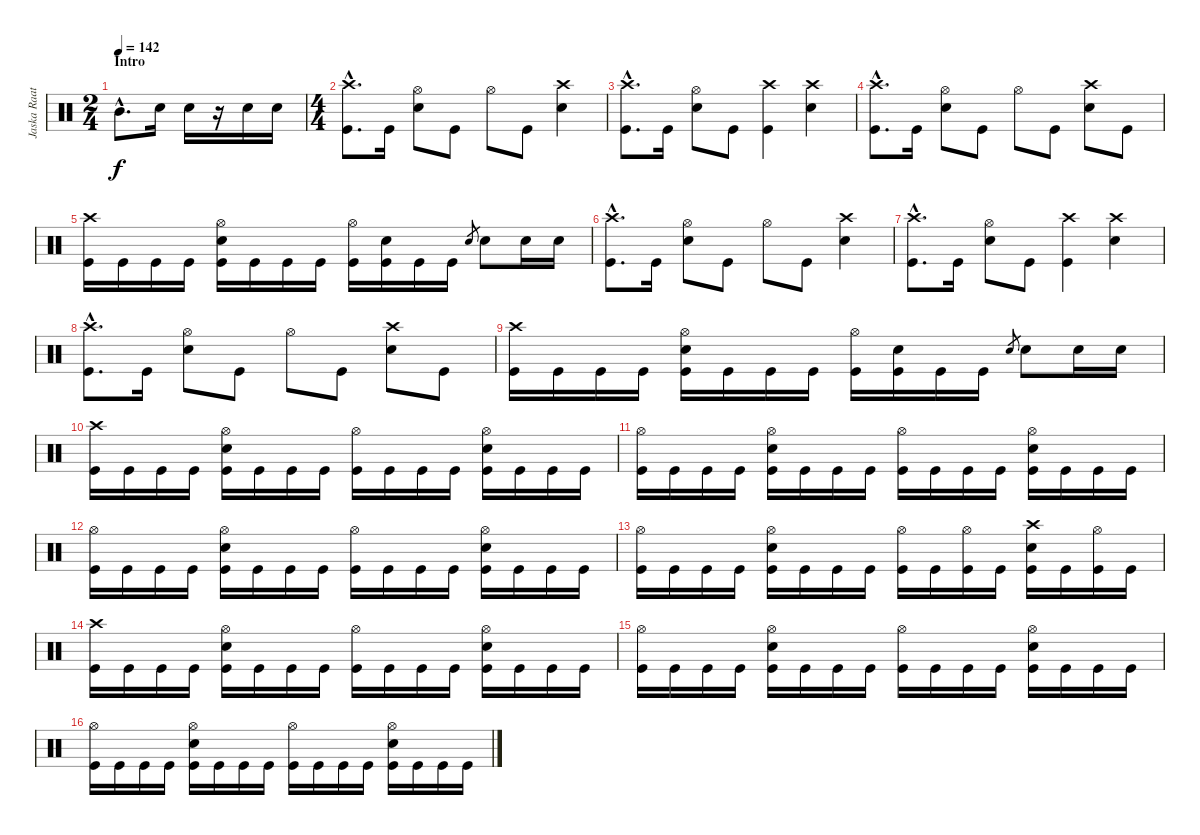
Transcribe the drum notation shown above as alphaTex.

\track ("Jaska Raatikainen" "Jaska Raat") {instrument percussion}
\staff {score}
\articulation defaults
\ts (2 4)
\section ("" "Intro")
\tempo 142
\clef neutral
\ks c "Mid Tom (hit)"{hac}.8{d dy f} "Snare (hit) 2".16 "Snare (hit) 2".16
r.16 "Snare (hit) 2".16 "Snare (hit) 2".16 |
\ts (4 4)
("Crash high (hit)"{hac} "Kick (hit)"{hac}).8{d} "Kick (hit)".16 ("Hi-Hat (open)" "Snare (hit) 2").8 "Kick (hit)".8 "Hi-Hat (open)".8 "Kick (hit)".8 ("Crash high (hit)" "Snare (hit) 2").4 |
("Crash high (hit)"{hac} "Kick (hit)"{hac}).8{d} "Kick (hit)".16 ("Hi-Hat (open)" "Snare (hit) 2").8 "Kick (hit)".8 ("Crash high (hit)" "Kick (hit)").4 ("Crash high (hit)" "Snare (hit) 2").4 |
("Crash high (hit)"{hac} "Kick (hit)"{hac}).8{d} "Kick (hit)".16 ("Hi-Hat (open)" "Snare (hit) 2").8 "Kick (hit)".8 "Hi-Hat (open)".8 "Kick (hit)".8 ("Crash high (hit)" "Snare (hit) 2").8 "Kick (hit)".8 |
("Crash high (hit)" "Kick (hit)").16 "Kick (hit)".16 "Kick (hit)".16 "Kick (hit)".16 ("Hi-Hat (open)" "Snare (hit) 2" "Kick (hit)").16 "Kick (hit)".16 "Kick (hit)".16 "Kick (hit)".16 ("Hi-Hat (open)" "Kick (hit)").16 ("Snare (hit) 2" "Kick (hit)").16 "Kick (hit)".16 "Kick (hit)".16 "Snare (hit) 2".8{gr} "Snare (hit) 2".8 "Snare (hit) 2".16 "Snare (hit) 2".16 |
("Crash high (hit)"{hac} "Kick (hit)"{hac}).8{d} "Kick (hit)".16 ("Hi-Hat (open)" "Snare (hit) 2").8 "Kick (hit)".8 "Hi-Hat (open)".8 "Kick (hit)".8 ("Crash high (hit)" "Snare (hit) 2").4 |
("Crash high (hit)"{hac} "Kick (hit)"{hac}).8{d} "Kick (hit)".16 ("Hi-Hat (open)" "Snare (hit) 2").8 "Kick (hit)".8 ("Crash high (hit)" "Kick (hit)").4 ("Crash high (hit)" "Snare (hit) 2").4 |
("Crash high (hit)"{hac} "Kick (hit)"{hac}).8{d} "Kick (hit)".16 ("Hi-Hat (open)" "Snare (hit) 2").8 "Kick (hit)".8 "Hi-Hat (open)".8 "Kick (hit)".8 ("Crash high (hit)" "Snare (hit) 2").8 "Kick (hit)".8 |
("Crash high (hit)" "Kick (hit)").16 "Kick (hit)".16 "Kick (hit)".16 "Kick (hit)".16 ("Hi-Hat (open)" "Snare (hit) 2" "Kick (hit)").16 "Kick (hit)".16 "Kick (hit)".16 "Kick (hit)".16 ("Hi-Hat (open)" "Kick (hit)").16 ("Snare (hit) 2" "Kick (hit)").16 "Kick (hit)".16 "Kick (hit)".16 "Snare (hit) 2".8{gr} "Snare (hit) 2".8 "Snare (hit) 2".16 "Snare (hit) 2".16 |
("Crash high (hit)" "Kick (hit)").16 "Kick (hit)".16 "Kick (hit)".16 "Kick (hit)".16 ("Hi-Hat (open)" "Snare (hit) 2" "Kick (hit)").16 "Kick (hit)".16 "Kick (hit)".16 "Kick (hit)".16 ("Hi-Hat (open)" "Kick (hit)").16 "Kick (hit)".16 "Kick (hit)".16 "Kick (hit)".16 ("Hi-Hat (open)" "Snare (hit) 2" "Kick (hit)").16 "Kick (hit)".16 "Kick (hit)".16 "Kick (hit)".16 |
("Hi-Hat (open)" "Kick (hit)").16 "Kick (hit)".16 "Kick (hit)".16 "Kick (hit)".16 ("Hi-Hat (open)" "Snare (hit) 2" "Kick (hit)").16 "Kick (hit)".16 "Kick (hit)".16 "Kick (hit)".16 ("Hi-Hat (open)" "Kick (hit)").16 "Kick (hit)".16 "Kick (hit)".16 "Kick (hit)".16 ("Hi-Hat (open)" "Snare (hit) 2" "Kick (hit)").16 "Kick (hit)".16 "Kick (hit)".16 "Kick (hit)".16 |
("Hi-Hat (open)" "Kick (hit)").16 "Kick (hit)".16 "Kick (hit)".16 "Kick (hit)".16 ("Hi-Hat (open)" "Snare (hit) 2" "Kick (hit)").16 "Kick (hit)".16 "Kick (hit)".16 "Kick (hit)".16 ("Hi-Hat (open)" "Kick (hit)").16 "Kick (hit)".16 "Kick (hit)".16 "Kick (hit)".16 ("Hi-Hat (open)" "Snare (hit) 2" "Kick (hit)").16 "Kick (hit)".16 "Kick (hit)".16 "Kick (hit)".16 |
("Hi-Hat (open)" "Kick (hit)").16 "Kick (hit)".16 "Kick (hit)".16 "Kick (hit)".16 ("Hi-Hat (open)" "Snare (hit) 2" "Kick (hit)").16 "Kick (hit)".16 "Kick (hit)".16 "Kick (hit)".16 ("Hi-Hat (open)" "Kick (hit)").16 "Kick (hit)".16 ("Hi-Hat (open)" "Kick (hit)").16 "Kick (hit)".16 ("Crash high (hit)" "Snare (hit) 2" "Kick (hit)").16 "Kick (hit)".16 ("Hi-Hat (open)" "Kick (hit)").16 "Kick (hit)".16 |
("Crash high (hit)" "Kick (hit)").16 "Kick (hit)".16 "Kick (hit)".16 "Kick (hit)".16 ("Hi-Hat (open)" "Snare (hit) 2" "Kick (hit)").16 "Kick (hit)".16 "Kick (hit)".16 "Kick (hit)".16 ("Hi-Hat (open)" "Kick (hit)").16 "Kick (hit)".16 "Kick (hit)".16 "Kick (hit)".16 ("Hi-Hat (open)" "Snare (hit) 2" "Kick (hit)").16 "Kick (hit)".16 "Kick (hit)".16 "Kick (hit)".16 |
("Hi-Hat (open)" "Kick (hit)").16 "Kick (hit)".16 "Kick (hit)".16 "Kick (hit)".16 ("Hi-Hat (open)" "Snare (hit) 2" "Kick (hit)").16 "Kick (hit)".16 "Kick (hit)".16 "Kick (hit)".16 ("Hi-Hat (open)" "Kick (hit)").16 "Kick (hit)".16 "Kick (hit)".16 "Kick (hit)".16 ("Hi-Hat (open)" "Snare (hit) 2" "Kick (hit)").16 "Kick (hit)".16 "Kick (hit)".16 "Kick (hit)".16 |
("Hi-Hat (open)" "Kick (hit)").16 "Kick (hit)".16 "Kick (hit)".16 "Kick (hit)".16 ("Hi-Hat (open)" "Snare (hit) 2" "Kick (hit)").16 "Kick (hit)".16 "Kick (hit)".16 "Kick (hit)".16 ("Hi-Hat (open)" "Kick (hit)").16 "Kick (hit)".16 "Kick (hit)".16 "Kick (hit)".16 ("Hi-Hat (open)" "Snare (hit) 2" "Kick (hit)").16 "Kick (hit)".16 "Kick (hit)".16 "Kick (hit)".16
